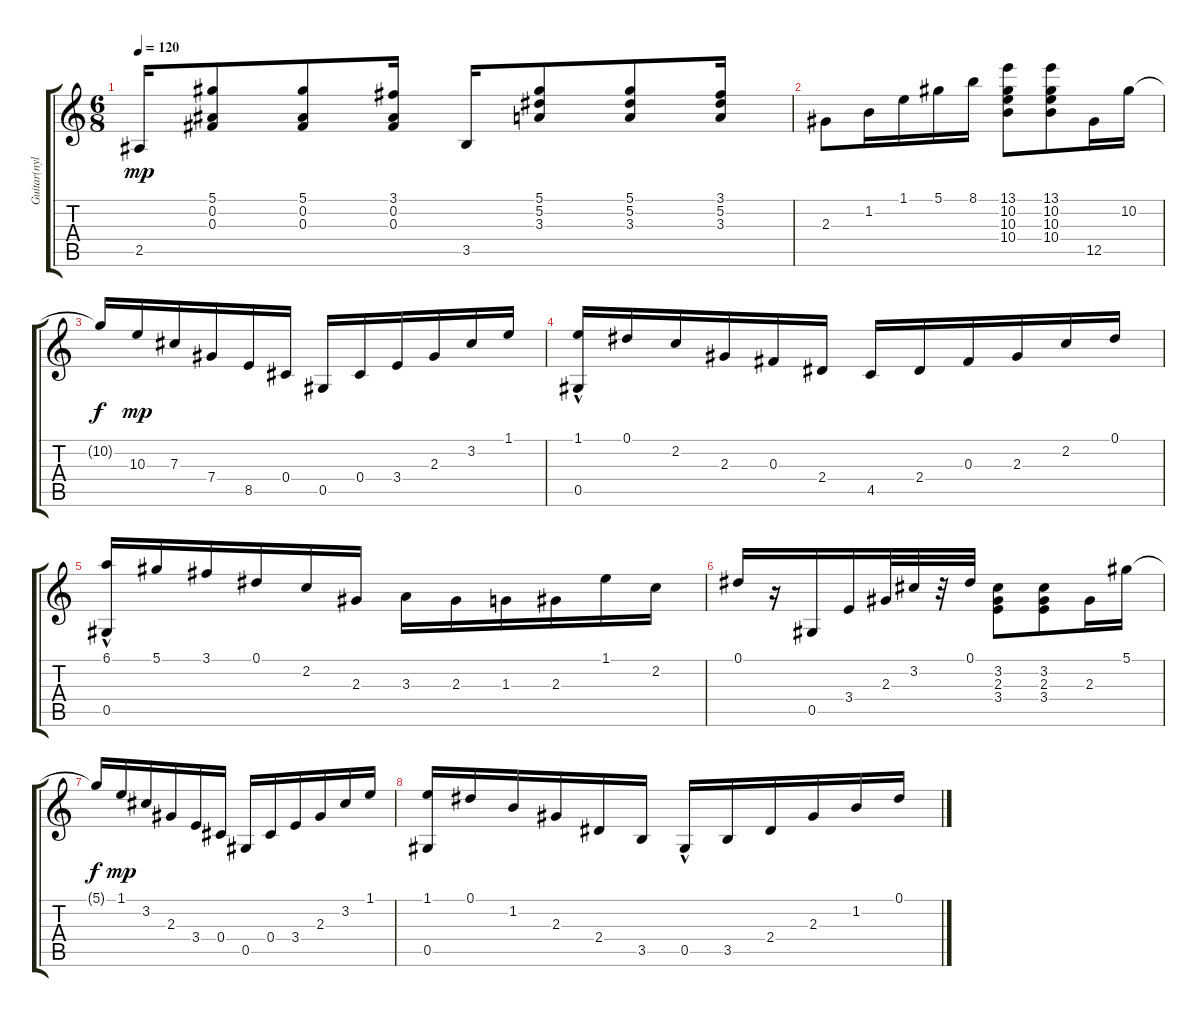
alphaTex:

\track ("Guitar(nylon)" "Guitar(nyl") {instrument acousticguitarnylon}
\staff {score tabs}
\tuning (Eb4 Bb3 Gb3 Db3 Ab2 Eb2) {hide}
\ts (6 8)
\tempo 120
\clef g2
\ks c
2.5.16{dy mp} (5.1 0.2 0.3).8 (5.1 0.2 0.3).8 (3.1 0.2 0.3).16 3.5.16 (5.1 5.2 3.3).8 (5.1 5.2 3.3).8 (3.1 5.2 3.3).16 |
2.3.8 1.2.16 1.1.16 5.1.16 8.1.16 (13.1 10.2 10.3 10.4).8 (13.1 10.2 10.3 10.4).8 12.5.16 10.2.16 |
10.2{t}.16{dy f} 10.3.16{dy mp} 7.3.16 7.4.16 8.5.16 0.4.16 0.5.16 0.4.16 3.4.16 2.3.16 3.2.16 1.1.16 |
(1.1 0.5{hac}).16 0.1.16 2.2.16 2.3.16 0.3.16 2.4.16 4.5.16 2.4.16 0.3.16 2.3.16 2.2.16 0.1.16 |
(6.1 0.5{hac}).16 5.1.16 3.1.16 0.1.16 2.2.16 2.3.16 3.3.16 2.3.16 1.3.16 2.3.16 1.1.16 2.2.16 |
0.1.16 r.16 0.5.16 3.4.16 2.3.32 3.2.32 r.32 0.1.32 (3.2 2.3 3.4).8 (3.2 2.3 3.4).8 2.3.16 5.1.16 |
5.1{t}.16{dy f} 1.1.16{dy mp} 3.2.16 2.3.16 3.4.16 0.4.16 0.5.16 0.4.16 3.4.16 2.3.16 3.2.16 1.1.16 |
(1.1 0.5).16 0.1.16 1.2.16 2.3.16 2.4.16 3.5.16 0.5{hac}.16 3.5.16 2.4.16 2.3.16 1.2.16 0.1.16
